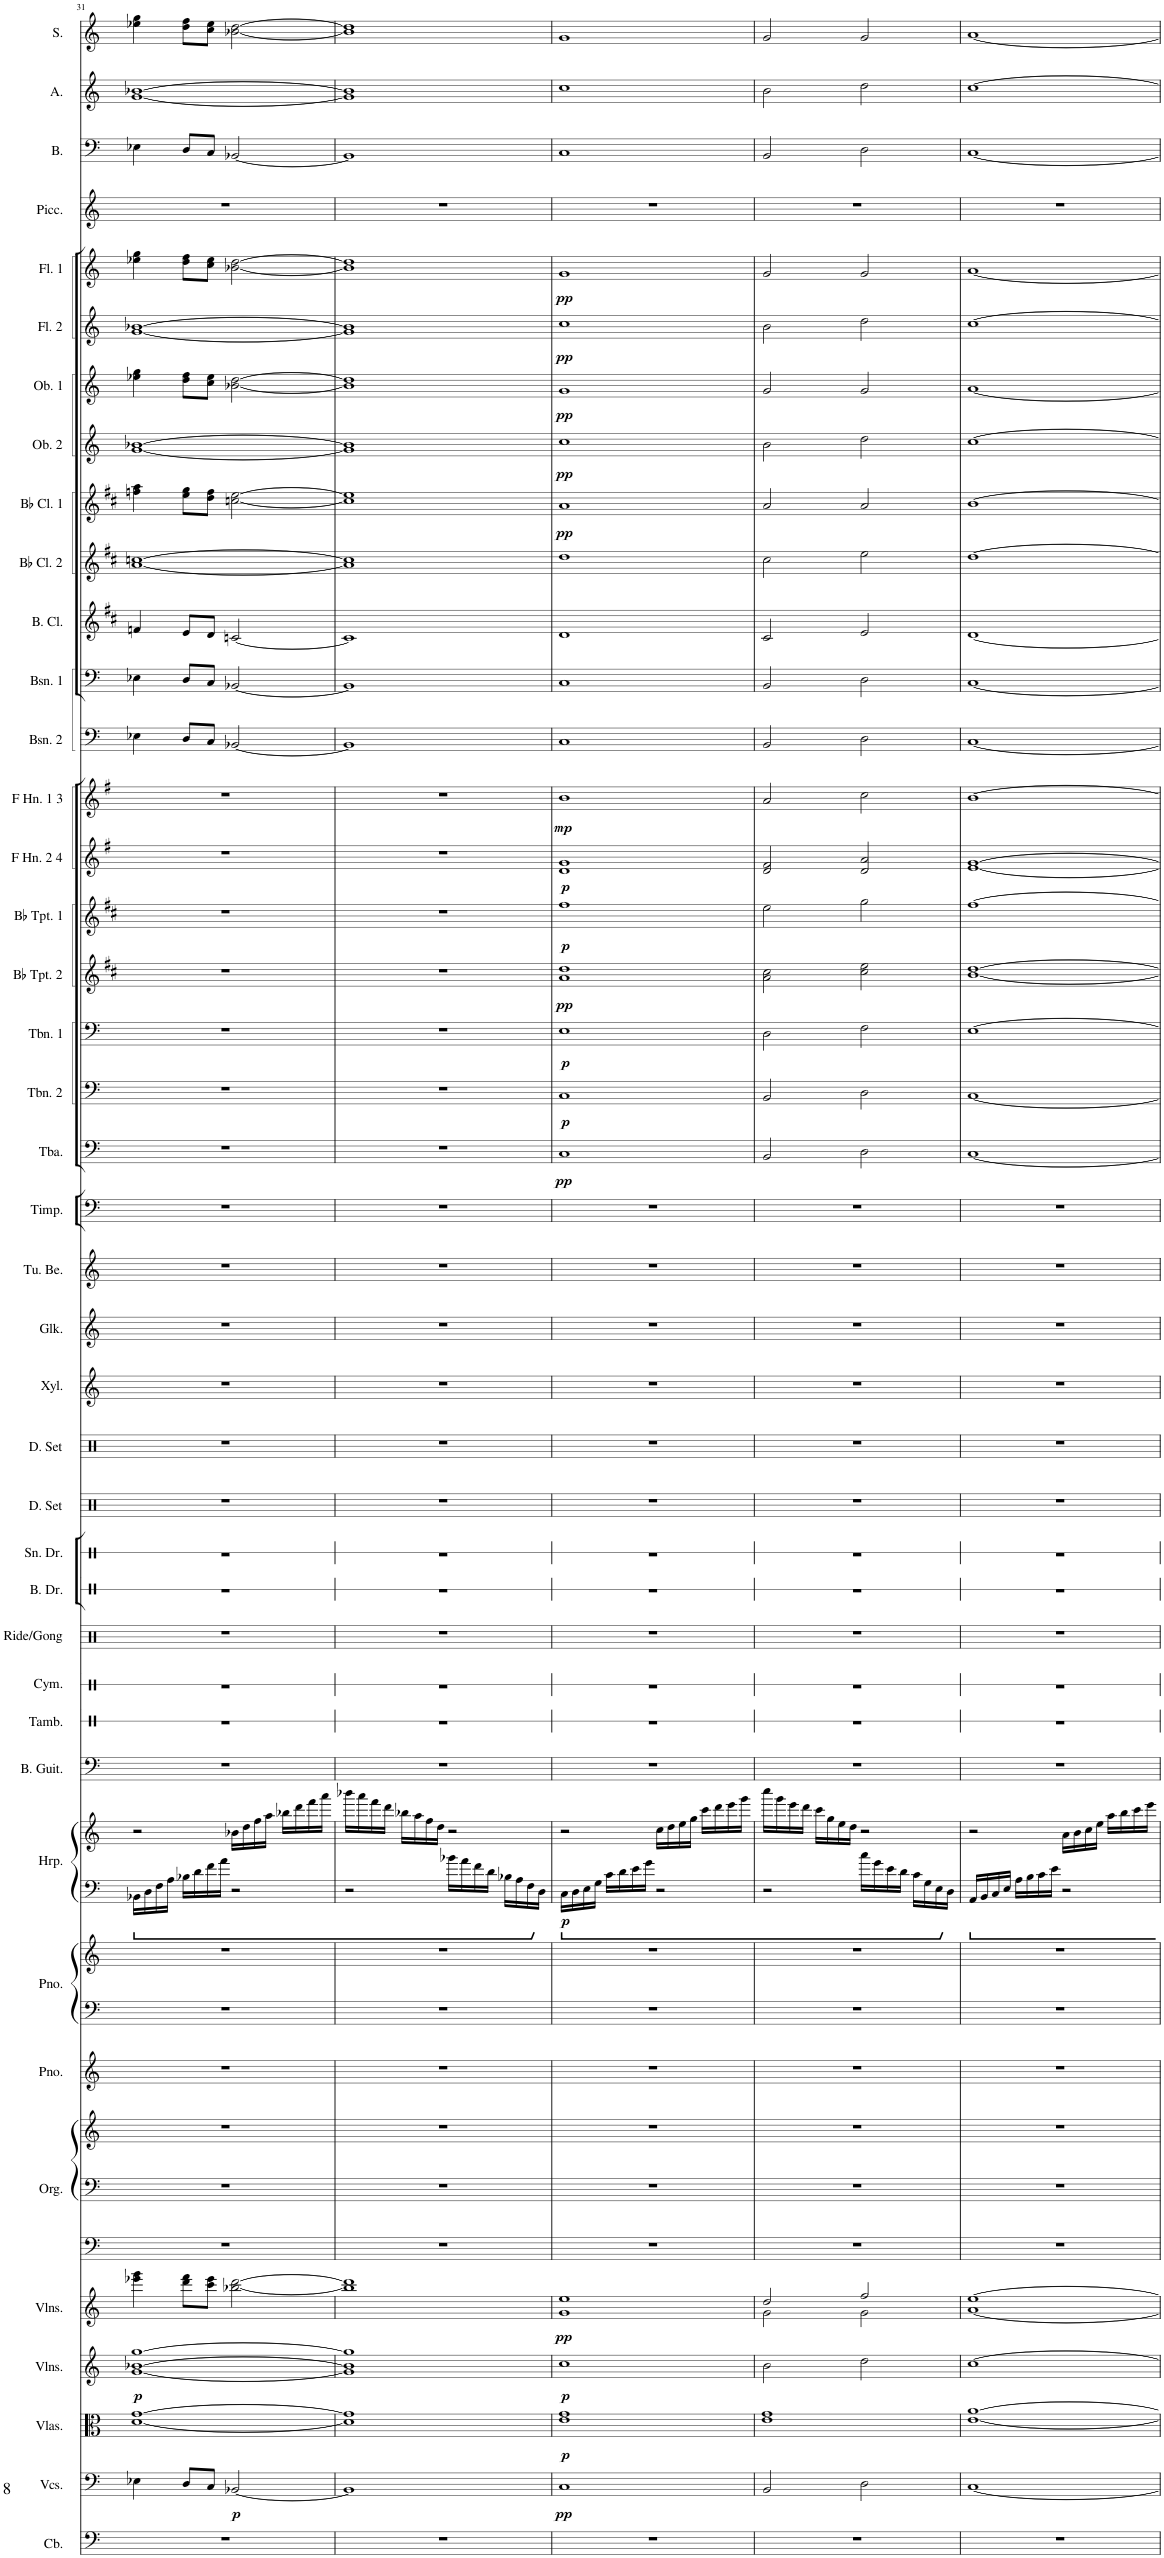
**kern	**kern	**dynam	**kern	**dynam	**kern	**dynam	**kern	**dynam	**kern	**kern	**kern	**kern	**kern	**kern	**kern	**kern	**dynam	**kern	**kern	**kern	**kern	**kern	**kern	**kern	**kern	**kern	**kern	**kern	**kern	**kern	**dynam	**kern	**dynam	**kern	**dynam	**kern	**dynam	**kern	**dynam	**kern	**dynam	**kern	**dynam	**kern	**kern	**kern	**kern	**kern	**dynam	**kern	**dynam	**kern	**dynam	**kern	**dynam	**kern	**dynam	**kern	**kern	**kern	**kern
*part41	*part40	*part40	*part39	*part39	*part38	*part38	*part37	*part37	*part36	*part36	*part36	*part35	*part34	*part34	*part33	*part33	*part33	*part32	*part31	*part30	*part29	*part28	*part27	*part26	*part25	*part24	*part23	*part22	*part21	*part20	*part20	*part19	*part19	*part18	*part18	*part17	*part17	*part16	*part16	*part15	*part15	*part14	*part14	*part13	*part12	*part11	*part10	*part9	*part9	*part8	*part8	*part7	*part7	*part6	*part6	*part5	*part5	*part4	*part3	*part2	*part1
*staff45	*staff44	*staff44	*staff43	*staff43	*staff42	*staff42	*staff41	*staff41	*staff40	*staff39	*staff38	*staff37	*staff36	*staff35	*staff34	*staff33	*staff33/34	*staff32	*staff31	*staff30	*staff29	*staff28	*staff27	*staff26	*staff25	*staff24	*staff23	*staff22	*staff21	*staff20	*staff20	*staff19	*staff19	*staff18	*staff18	*staff17	*staff17	*staff16	*staff16	*staff15	*staff15	*staff14	*staff14	*staff13	*staff12	*staff11	*staff10	*staff9	*staff9	*staff8	*staff8	*staff7	*staff7	*staff6	*staff6	*staff5	*staff5	*staff4	*staff3	*staff2	*staff1
*I"Contrabass	*I"Violoncellos	*	*I"Violas	*	*I"Violins	*	*I"Violins	*	*I"Organ	*	*	*I"Piano	*I"Piano	*	*I"Harp	*	*	*I"Bass Guitar	*I"Tambourine	*I"Cymbal	*I"Ride Cymbal/Gong	*I"Bass Drum	*I"Snare Drum	*I"Drumset	*I"Drumset	*I"Xylophone	*I"Glockenspiel	*I"Tubular Bells	*I"Timpani	*I"Tuba	*	*I"Trombone 2	*	*I"Trombone 1	*	*I"Bb Trumpet 2	*	*I"Bb Trumpet 1	*	*I"F Horn 2 &amp; 4	*	*I"F Horn 1 &amp; 3	*	*I"Bassoon 2	*I"Bassoon 1	*I"Bass Clarinet	*I"Bb Clarinet 2	*I"Bb Clarinet 1	*	*I"Oboe 2	*	*I"Oboe 1	*	*I"Flute 2	*	*I"Flute 1	*	*I"Piccolo	*I"Bass	*I"Alto	*I"Soprano
*I'Cb.	*I'Vcs.	*	*I'Vlas.	*	*I'Vlns.	*	*I'Vlns.	*	*I'Org.	*	*	*I'Pno.	*I'Pno.	*	*I'Hrp.	*	*	*I'B. Guit.	*I'Tamb.	*I'Cym.	*I'Ride/Gong	*I'B. Dr.	*I'Sn. Dr.	*I'D. Set	*I'D. Set	*I'Xyl.	*I'Glk.	*I'Tu. Be.	*I'Timp.	*I'Tba.	*	*I'Tbn. 2	*	*I'Tbn. 1	*	*I'Bb Tpt. 2	*	*I'Bb Tpt. 1	*	*I'F Hn. 2 4	*	*I'F Hn. 1 3	*	*I'Bsn. 2	*I'Bsn. 1	*I'B. Cl.	*I'Bb Cl. 2	*I'Bb Cl. 1	*	*I'Ob. 2	*	*I'Ob. 1	*	*I'Fl. 2	*	*I'Fl. 1	*	*I'Picc.	*I'B.	*I'A.	*I'S.
!!LO:PB:g=z
*clefF4	*clefF4	*	*clefC3	*	*clefG2	*	*clefG2	*	*clefF4	*clefF4	*clefG2	*clefG2	*clefF4	*clefG2	*clefF4	*clefG2	*	*clefF4	*clefX	*clefX	*clefX	*clefX	*clefX	*clefX	*clefX	*clefG2	*clefG2	*clefG2	*clefF4	*clefF4	*	*clefF4	*	*clefF4	*	*clefG2	*	*clefG2	*	*clefG2	*	*clefG2	*	*clefF4	*clefF4	*clefG2	*clefG2	*clefG2	*	*clefG2	*	*clefG2	*	*clefG2	*	*clefG2	*	*clefG2	*clefF4	*clefG2	*clefG2
*Trd7c12	*	*	*	*	*	*	*	*	*	*	*	*	*	*	*	*	*	*Trd7c12	*	*	*	*	*	*	*	*Trd-7c-12	*Trd-14c-24	*	*	*	*	*	*	*	*	*Trd1c2	*	*Trd1c2	*	*Trd4c7	*	*Trd4c7	*	*	*	*Trd8c14	*Trd1c2	*Trd1c2	*	*	*	*	*	*	*	*	*	*Trd-7c-12	*	*	*
*k[]	*k[]	*	*k[]	*	*k[]	*	*k[]	*	*k[]	*k[]	*k[]	*k[]	*k[]	*k[]	*k[]	*k[]	*	*k[]	*k[]	*k[]	*k[]	*k[]	*k[]	*k[]	*k[]	*k[]	*k[]	*k[]	*k[]	*k[]	*	*k[]	*	*k[]	*	*k[f#c#]	*	*k[f#c#]	*	*k[f#]	*	*k[f#]	*	*k[]	*k[]	*k[f#c#]	*k[f#c#]	*k[f#c#]	*	*k[]	*	*k[]	*	*k[]	*	*k[]	*	*k[]	*k[]	*k[]	*k[]
*M4/4	*M4/4	*	*M4/4	*	*M4/4	*	*M4/4	*	*M4/4	*M4/4	*M4/4	*M4/4	*M4/4	*M4/4	*M4/4	*M4/4	*	*M4/4	*M4/4	*M4/4	*M4/4	*M4/4	*M4/4	*M4/4	*M4/4	*M4/4	*M4/4	*M4/4	*M4/4	*M4/4	*	*M4/4	*	*M4/4	*	*M4/4	*	*M4/4	*	*M4/4	*	*M4/4	*	*M4/4	*M4/4	*M4/4	*M4/4	*M4/4	*	*M4/4	*	*M4/4	*	*M4/4	*	*M4/4	*	*M4/4	*M4/4	*M4/4	*M4/4
=31	=31	=31	=31	=31	=31	=31	=31	=31	=31	=31	=31	=31	=31	=31	=31	=31	=31	=31	=31	=31	=31	=31	=31	=31	=31	=31	=31	=31	=31	=31	=31	=31	=31	=31	=31	=31	=31	=31	=31	=31	=31	=31	=31	=31	=31	=31	=31	=31	=31	=31	=31	=31	=31	=31	=31	=31	=31	=31	=31	=31	=31
!	!	!	!	!	!	!LO:DY:b	!	!	!	!	!	!	!	!	!	!	!	!	!	!	!	!	!	!	!	!	!	!	!	!	!	!	!	!	!	!	!	!	!	!	!	!	!	!	!	!	!	!	!	!	!	!	!	!	!	!	!	!	!	!	!
1r	4E-X\	.	[1d [1g	.	[1g [1b-X [1gg	p	4eee-X\ 4ggg\	.	1r	1r	1r	1r	1r	1r	16BB-X\LL	2r	.	1r	1r	1r	1r	1r	1r	1r	1r	1r	1r	1r	1r	1r	.	1r	.	1r	.	1r	.	1r	.	1r	.	1r	.	4E-X\	4E-X\	4fn/	[1a [1ccn	4ffn\ 4aa\	.	[1g [1b-X	.	4ee-X\ 4gg\	.	[1g [1b-X	.	4ee-X\ 4gg\	.	1r	4E-X\	[1g [1b-X	4ee-X\ 4gg\
.	.	.	.	.	.	.	.	.	.	.	.	.	.	.	16D\	.	.	.	.	.	.	.	.	.	.	.	.	.	.	.	.	.	.	.	.	.	.	.	.	.	.	.	.	.	.	.	.	.	.	.	.	.	.	.	.	.	.	.	.	.	.
.	.	.	.	.	.	.	.	.	.	.	.	.	.	.	16F\	.	.	.	.	.	.	.	.	.	.	.	.	.	.	.	.	.	.	.	.	.	.	.	.	.	.	.	.	.	.	.	.	.	.	.	.	.	.	.	.	.	.	.	.	.	.
.	.	.	.	.	.	.	.	.	.	.	.	.	.	.	16A\JJ	.	.	.	.	.	.	.	.	.	.	.	.	.	.	.	.	.	.	.	.	.	.	.	.	.	.	.	.	.	.	.	.	.	.	.	.	.	.	.	.	.	.	.	.	.	.
.	8D/L	.	.	.	.	.	8ddd\ 8fff\L	.	.	.	.	.	.	.	16B-X\LL	.	.	.	.	.	.	.	.	.	.	.	.	.	.	.	.	.	.	.	.	.	.	.	.	.	.	.	.	8D/L	8D/L	8e/L	.	8ee\ 8gg\L	.	.	.	8dd\ 8ff\L	.	.	.	8dd\ 8ff\L	.	.	8D/L	.	8dd\ 8ff\L
.	.	.	.	.	.	.	.	.	.	.	.	.	.	.	16d\	.	.	.	.	.	.	.	.	.	.	.	.	.	.	.	.	.	.	.	.	.	.	.	.	.	.	.	.	.	.	.	.	.	.	.	.	.	.	.	.	.	.	.	.	.	.
.	8C/J	.	.	.	.	.	8ccc\ 8eee-\J	.	.	.	.	.	.	.	16f\	.	.	.	.	.	.	.	.	.	.	.	.	.	.	.	.	.	.	.	.	.	.	.	.	.	.	.	.	8C/J	8C/J	8d/J	.	8dd\ 8ff\J	.	.	.	8cc\ 8ee-\J	.	.	.	8cc\ 8ee-\J	.	.	8C/J	.	8cc\ 8ee-\J
.	.	.	.	.	.	.	.	.	.	.	.	.	.	.	16a\JJ	.	.	.	.	.	.	.	.	.	.	.	.	.	.	.	.	.	.	.	.	.	.	.	.	.	.	.	.	.	.	.	.	.	.	.	.	.	.	.	.	.	.	.	.	.	.
!	!	!LO:DY:b	!	!	!	!	!	!	!	!	!	!	!	!	!	!	!	!	!	!	!	!	!	!	!	!	!	!	!	!	!	!	!	!	!	!	!	!	!	!	!	!	!	!	!	!	!	!	!	!	!	!	!	!	!	!	!	!	!	!	!
.	[2BB-X/	p	.	.	.	.	[2bb-X\ [2ddd\	.	.	.	.	.	.	.	2r	16b-X\LL	.	.	.	.	.	.	.	.	.	.	.	.	.	.	.	.	.	.	.	.	.	.	.	.	.	.	.	[2BB-X/	[2BB-X/	[2cn/	.	[2ccn\ [2ee\	.	.	.	[2b-X\ [2dd\	.	.	.	[2b-X\ [2dd\	.	.	[2BB-X/	.	[2b-X\ [2dd\
.	.	.	.	.	.	.	.	.	.	.	.	.	.	.	.	16dd\	.	.	.	.	.	.	.	.	.	.	.	.	.	.	.	.	.	.	.	.	.	.	.	.	.	.	.	.	.	.	.	.	.	.	.	.	.	.	.	.	.	.	.	.	.
.	.	.	.	.	.	.	.	.	.	.	.	.	.	.	.	16ff\	.	.	.	.	.	.	.	.	.	.	.	.	.	.	.	.	.	.	.	.	.	.	.	.	.	.	.	.	.	.	.	.	.	.	.	.	.	.	.	.	.	.	.	.	.
.	.	.	.	.	.	.	.	.	.	.	.	.	.	.	.	16aa\JJ	.	.	.	.	.	.	.	.	.	.	.	.	.	.	.	.	.	.	.	.	.	.	.	.	.	.	.	.	.	.	.	.	.	.	.	.	.	.	.	.	.	.	.	.	.
.	.	.	.	.	.	.	.	.	.	.	.	.	.	.	.	16bb-X\LL	.	.	.	.	.	.	.	.	.	.	.	.	.	.	.	.	.	.	.	.	.	.	.	.	.	.	.	.	.	.	.	.	.	.	.	.	.	.	.	.	.	.	.	.	.
.	.	.	.	.	.	.	.	.	.	.	.	.	.	.	.	16ddd\	.	.	.	.	.	.	.	.	.	.	.	.	.	.	.	.	.	.	.	.	.	.	.	.	.	.	.	.	.	.	.	.	.	.	.	.	.	.	.	.	.	.	.	.	.
.	.	.	.	.	.	.	.	.	.	.	.	.	.	.	.	16fff\	.	.	.	.	.	.	.	.	.	.	.	.	.	.	.	.	.	.	.	.	.	.	.	.	.	.	.	.	.	.	.	.	.	.	.	.	.	.	.	.	.	.	.	.	.
.	.	.	.	.	.	.	.	.	.	.	.	.	.	.	.	16aaa\JJ	.	.	.	.	.	.	.	.	.	.	.	.	.	.	.	.	.	.	.	.	.	.	.	.	.	.	.	.	.	.	.	.	.	.	.	.	.	.	.	.	.	.	.	.	.
=32	=32	=32	=32	=32	=32	=32	=32	=32	=32	=32	=32	=32	=32	=32	=32	=32	=32	=32	=32	=32	=32	=32	=32	=32	=32	=32	=32	=32	=32	=32	=32	=32	=32	=32	=32	=32	=32	=32	=32	=32	=32	=32	=32	=32	=32	=32	=32	=32	=32	=32	=32	=32	=32	=32	=32	=32	=32	=32	=32	=32	=32
1r	1BB-]	.	1d] 1g]	.	1g] 1b-] 1gg]	.	1bb-] 1ddd]	.	1r	1r	1r	1r	1r	1r	2r	16bbb-X\LL	.	1r	1r	1r	1r	1r	1r	1r	1r	1r	1r	1r	1r	1r	.	1r	.	1r	.	1r	.	1r	.	1r	.	1r	.	1BB-]	1BB-]	1c]	1a] 1cc]	1cc] 1ee]	.	1g] 1b-]	.	1b-] 1dd]	.	1g] 1b-]	.	1b-] 1dd]	.	1r	1BB-]	1g] 1b-]	1b-] 1dd]
.	.	.	.	.	.	.	.	.	.	.	.	.	.	.	.	16aaa\	.	.	.	.	.	.	.	.	.	.	.	.	.	.	.	.	.	.	.	.	.	.	.	.	.	.	.	.	.	.	.	.	.	.	.	.	.	.	.	.	.	.	.	.	.
.	.	.	.	.	.	.	.	.	.	.	.	.	.	.	.	16fff\	.	.	.	.	.	.	.	.	.	.	.	.	.	.	.	.	.	.	.	.	.	.	.	.	.	.	.	.	.	.	.	.	.	.	.	.	.	.	.	.	.	.	.	.	.
.	.	.	.	.	.	.	.	.	.	.	.	.	.	.	.	16ddd\JJ	.	.	.	.	.	.	.	.	.	.	.	.	.	.	.	.	.	.	.	.	.	.	.	.	.	.	.	.	.	.	.	.	.	.	.	.	.	.	.	.	.	.	.	.	.
.	.	.	.	.	.	.	.	.	.	.	.	.	.	.	.	16bb-X\LL	.	.	.	.	.	.	.	.	.	.	.	.	.	.	.	.	.	.	.	.	.	.	.	.	.	.	.	.	.	.	.	.	.	.	.	.	.	.	.	.	.	.	.	.	.
.	.	.	.	.	.	.	.	.	.	.	.	.	.	.	.	16aa\	.	.	.	.	.	.	.	.	.	.	.	.	.	.	.	.	.	.	.	.	.	.	.	.	.	.	.	.	.	.	.	.	.	.	.	.	.	.	.	.	.	.	.	.	.
.	.	.	.	.	.	.	.	.	.	.	.	.	.	.	.	16ff\	.	.	.	.	.	.	.	.	.	.	.	.	.	.	.	.	.	.	.	.	.	.	.	.	.	.	.	.	.	.	.	.	.	.	.	.	.	.	.	.	.	.	.	.	.
.	.	.	.	.	.	.	.	.	.	.	.	.	.	.	.	16dd\JJ	.	.	.	.	.	.	.	.	.	.	.	.	.	.	.	.	.	.	.	.	.	.	.	.	.	.	.	.	.	.	.	.	.	.	.	.	.	.	.	.	.	.	.	.	.
.	.	.	.	.	.	.	.	.	.	.	.	.	.	.	16b-X\LL	2r	.	.	.	.	.	.	.	.	.	.	.	.	.	.	.	.	.	.	.	.	.	.	.	.	.	.	.	.	.	.	.	.	.	.	.	.	.	.	.	.	.	.	.	.	.
.	.	.	.	.	.	.	.	.	.	.	.	.	.	.	16a\	.	.	.	.	.	.	.	.	.	.	.	.	.	.	.	.	.	.	.	.	.	.	.	.	.	.	.	.	.	.	.	.	.	.	.	.	.	.	.	.	.	.	.	.	.	.
.	.	.	.	.	.	.	.	.	.	.	.	.	.	.	16f\	.	.	.	.	.	.	.	.	.	.	.	.	.	.	.	.	.	.	.	.	.	.	.	.	.	.	.	.	.	.	.	.	.	.	.	.	.	.	.	.	.	.	.	.	.	.
.	.	.	.	.	.	.	.	.	.	.	.	.	.	.	16d\JJ	.	.	.	.	.	.	.	.	.	.	.	.	.	.	.	.	.	.	.	.	.	.	.	.	.	.	.	.	.	.	.	.	.	.	.	.	.	.	.	.	.	.	.	.	.	.
.	.	.	.	.	.	.	.	.	.	.	.	.	.	.	16B-X\LL	.	.	.	.	.	.	.	.	.	.	.	.	.	.	.	.	.	.	.	.	.	.	.	.	.	.	.	.	.	.	.	.	.	.	.	.	.	.	.	.	.	.	.	.	.	.
.	.	.	.	.	.	.	.	.	.	.	.	.	.	.	16A\	.	.	.	.	.	.	.	.	.	.	.	.	.	.	.	.	.	.	.	.	.	.	.	.	.	.	.	.	.	.	.	.	.	.	.	.	.	.	.	.	.	.	.	.	.	.
.	.	.	.	.	.	.	.	.	.	.	.	.	.	.	16F\	.	.	.	.	.	.	.	.	.	.	.	.	.	.	.	.	.	.	.	.	.	.	.	.	.	.	.	.	.	.	.	.	.	.	.	.	.	.	.	.	.	.	.	.	.	.
.	.	.	.	.	.	.	.	.	.	.	.	.	.	.	16D\JJ	.	.	.	.	.	.	.	.	.	.	.	.	.	.	.	.	.	.	.	.	.	.	.	.	.	.	.	.	.	.	.	.	.	.	.	.	.	.	.	.	.	.	.	.	.	.
=33	=33	=33	=33	=33	=33	=33	=33	=33	=33	=33	=33	=33	=33	=33	=33	=33	=33	=33	=33	=33	=33	=33	=33	=33	=33	=33	=33	=33	=33	=33	=33	=33	=33	=33	=33	=33	=33	=33	=33	=33	=33	=33	=33	=33	=33	=33	=33	=33	=33	=33	=33	=33	=33	=33	=33	=33	=33	=33	=33	=33	=33
*	*	*	*	*	*	*	*^	*	*	*	*	*	*	*	*	*	*	*	*	*	*	*	*	*	*	*	*	*	*	*	*	*	*	*	*	*	*	*	*	*	*	*	*	*	*	*	*	*	*	*	*	*	*	*	*	*	*	*	*	*	*
!	!	!LO:DY:b	!	!LO:DY:b	!	!LO:DY:b	!	!	!LO:DY:b	!	!	!	!	!	!	!	!	!LO:DY:b=2	!	!	!	!	!	!	!	!	!	!	!	!	!	!LO:DY:b	!	!LO:DY:b	!	!LO:DY:b	!	!LO:DY:b	!	!LO:DY:b	!	!LO:DY:b	!	!LO:DY:b	!	!	!	!	!	!LO:DY:b	!	!LO:DY:b	!	!LO:DY:b	!	!LO:DY:b	!	!LO:DY:b	!	!	!	!
1r	1C	pp	1e 1g	p	1cc	p	1ee	1g	pp	1r	1r	1r	1r	1r	1r	16C\LL	2r	p	1r	1r	1r	1r	1r	1r	1r	1r	1r	1r	1r	1r	1C	pp	1C	p	1E	p	1a 1dd	pp	1ff#	p	1d 1g	p	1b	mp	1C	1C	1d	1dd	1a	pp	1cc	pp	1g	pp	1cc	pp	1g	pp	1r	1C	1cc	1g
.	.	.	.	.	.	.	.	.	.	.	.	.	.	.	.	16D\	.	.	.	.	.	.	.	.	.	.	.	.	.	.	.	.	.	.	.	.	.	.	.	.	.	.	.	.	.	.	.	.	.	.	.	.	.	.	.	.	.	.	.	.	.	.
.	.	.	.	.	.	.	.	.	.	.	.	.	.	.	.	16E\	.	.	.	.	.	.	.	.	.	.	.	.	.	.	.	.	.	.	.	.	.	.	.	.	.	.	.	.	.	.	.	.	.	.	.	.	.	.	.	.	.	.	.	.	.	.
.	.	.	.	.	.	.	.	.	.	.	.	.	.	.	.	16G\JJ	.	.	.	.	.	.	.	.	.	.	.	.	.	.	.	.	.	.	.	.	.	.	.	.	.	.	.	.	.	.	.	.	.	.	.	.	.	.	.	.	.	.	.	.	.	.
.	.	.	.	.	.	.	.	.	.	.	.	.	.	.	.	16c\LL	.	.	.	.	.	.	.	.	.	.	.	.	.	.	.	.	.	.	.	.	.	.	.	.	.	.	.	.	.	.	.	.	.	.	.	.	.	.	.	.	.	.	.	.	.	.
.	.	.	.	.	.	.	.	.	.	.	.	.	.	.	.	16d\	.	.	.	.	.	.	.	.	.	.	.	.	.	.	.	.	.	.	.	.	.	.	.	.	.	.	.	.	.	.	.	.	.	.	.	.	.	.	.	.	.	.	.	.	.	.
.	.	.	.	.	.	.	.	.	.	.	.	.	.	.	.	16e\	.	.	.	.	.	.	.	.	.	.	.	.	.	.	.	.	.	.	.	.	.	.	.	.	.	.	.	.	.	.	.	.	.	.	.	.	.	.	.	.	.	.	.	.	.	.
.	.	.	.	.	.	.	.	.	.	.	.	.	.	.	.	16g\JJ	.	.	.	.	.	.	.	.	.	.	.	.	.	.	.	.	.	.	.	.	.	.	.	.	.	.	.	.	.	.	.	.	.	.	.	.	.	.	.	.	.	.	.	.	.	.
.	.	.	.	.	.	.	.	.	.	.	.	.	.	.	.	2r	16cc\LL	.	.	.	.	.	.	.	.	.	.	.	.	.	.	.	.	.	.	.	.	.	.	.	.	.	.	.	.	.	.	.	.	.	.	.	.	.	.	.	.	.	.	.	.	.
.	.	.	.	.	.	.	.	.	.	.	.	.	.	.	.	.	16dd\	.	.	.	.	.	.	.	.	.	.	.	.	.	.	.	.	.	.	.	.	.	.	.	.	.	.	.	.	.	.	.	.	.	.	.	.	.	.	.	.	.	.	.	.	.
.	.	.	.	.	.	.	.	.	.	.	.	.	.	.	.	.	16ee\	.	.	.	.	.	.	.	.	.	.	.	.	.	.	.	.	.	.	.	.	.	.	.	.	.	.	.	.	.	.	.	.	.	.	.	.	.	.	.	.	.	.	.	.	.
.	.	.	.	.	.	.	.	.	.	.	.	.	.	.	.	.	16gg\JJ	.	.	.	.	.	.	.	.	.	.	.	.	.	.	.	.	.	.	.	.	.	.	.	.	.	.	.	.	.	.	.	.	.	.	.	.	.	.	.	.	.	.	.	.	.
.	.	.	.	.	.	.	.	.	.	.	.	.	.	.	.	.	16ccc\LL	.	.	.	.	.	.	.	.	.	.	.	.	.	.	.	.	.	.	.	.	.	.	.	.	.	.	.	.	.	.	.	.	.	.	.	.	.	.	.	.	.	.	.	.	.
.	.	.	.	.	.	.	.	.	.	.	.	.	.	.	.	.	16ddd\	.	.	.	.	.	.	.	.	.	.	.	.	.	.	.	.	.	.	.	.	.	.	.	.	.	.	.	.	.	.	.	.	.	.	.	.	.	.	.	.	.	.	.	.	.
.	.	.	.	.	.	.	.	.	.	.	.	.	.	.	.	.	16eee\	.	.	.	.	.	.	.	.	.	.	.	.	.	.	.	.	.	.	.	.	.	.	.	.	.	.	.	.	.	.	.	.	.	.	.	.	.	.	.	.	.	.	.	.	.
.	.	.	.	.	.	.	.	.	.	.	.	.	.	.	.	.	16ggg\JJ	.	.	.	.	.	.	.	.	.	.	.	.	.	.	.	.	.	.	.	.	.	.	.	.	.	.	.	.	.	.	.	.	.	.	.	.	.	.	.	.	.	.	.	.	.
=34	=34	=34	=34	=34	=34	=34	=34	=34	=34	=34	=34	=34	=34	=34	=34	=34	=34	=34	=34	=34	=34	=34	=34	=34	=34	=34	=34	=34	=34	=34	=34	=34	=34	=34	=34	=34	=34	=34	=34	=34	=34	=34	=34	=34	=34	=34	=34	=34	=34	=34	=34	=34	=34	=34	=34	=34	=34	=34	=34	=34	=34	=34
1r	2BB/	.	1e 1g	.	2b\	.	2dd/	2g\	.	1r	1r	1r	1r	1r	1r	2r	16cccc\LL	.	1r	1r	1r	1r	1r	1r	1r	1r	1r	1r	1r	1r	2BB/	.	2BB/	.	2D\	.	2a\ 2cc#\	.	2ee\	.	2d/ 2f#/	.	2a/	.	2BB/	2BB/	2c#/	2cc#\	2a/	.	2b\	.	2g/	.	2b\	.	2g/	.	1r	2BB/	2b\	2g/
.	.	.	.	.	.	.	.	.	.	.	.	.	.	.	.	.	16ggg\	.	.	.	.	.	.	.	.	.	.	.	.	.	.	.	.	.	.	.	.	.	.	.	.	.	.	.	.	.	.	.	.	.	.	.	.	.	.	.	.	.	.	.	.	.
.	.	.	.	.	.	.	.	.	.	.	.	.	.	.	.	.	16eee\	.	.	.	.	.	.	.	.	.	.	.	.	.	.	.	.	.	.	.	.	.	.	.	.	.	.	.	.	.	.	.	.	.	.	.	.	.	.	.	.	.	.	.	.	.
.	.	.	.	.	.	.	.	.	.	.	.	.	.	.	.	.	16ddd\JJ	.	.	.	.	.	.	.	.	.	.	.	.	.	.	.	.	.	.	.	.	.	.	.	.	.	.	.	.	.	.	.	.	.	.	.	.	.	.	.	.	.	.	.	.	.
.	.	.	.	.	.	.	.	.	.	.	.	.	.	.	.	.	16ccc\LL	.	.	.	.	.	.	.	.	.	.	.	.	.	.	.	.	.	.	.	.	.	.	.	.	.	.	.	.	.	.	.	.	.	.	.	.	.	.	.	.	.	.	.	.	.
.	.	.	.	.	.	.	.	.	.	.	.	.	.	.	.	.	16gg\	.	.	.	.	.	.	.	.	.	.	.	.	.	.	.	.	.	.	.	.	.	.	.	.	.	.	.	.	.	.	.	.	.	.	.	.	.	.	.	.	.	.	.	.	.
.	.	.	.	.	.	.	.	.	.	.	.	.	.	.	.	.	16ee\	.	.	.	.	.	.	.	.	.	.	.	.	.	.	.	.	.	.	.	.	.	.	.	.	.	.	.	.	.	.	.	.	.	.	.	.	.	.	.	.	.	.	.	.	.
.	.	.	.	.	.	.	.	.	.	.	.	.	.	.	.	.	16dd\JJ	.	.	.	.	.	.	.	.	.	.	.	.	.	.	.	.	.	.	.	.	.	.	.	.	.	.	.	.	.	.	.	.	.	.	.	.	.	.	.	.	.	.	.	.	.
.	2D\	.	.	.	2dd\	.	2ff/	2g\	.	.	.	.	.	.	.	16cc\LL	2r	.	.	.	.	.	.	.	.	.	.	.	.	.	2D\	.	2D\	.	2F\	.	2cc#\ 2ee\	.	2gg\	.	2d/ 2a/	.	2cc\	.	2D\	2D\	2e/	2ee\	2a/	.	2dd\	.	2g/	.	2dd\	.	2g/	.	.	2D\	2dd\	2g/
.	.	.	.	.	.	.	.	.	.	.	.	.	.	.	.	16g\	.	.	.	.	.	.	.	.	.	.	.	.	.	.	.	.	.	.	.	.	.	.	.	.	.	.	.	.	.	.	.	.	.	.	.	.	.	.	.	.	.	.	.	.	.	.
.	.	.	.	.	.	.	.	.	.	.	.	.	.	.	.	16e\	.	.	.	.	.	.	.	.	.	.	.	.	.	.	.	.	.	.	.	.	.	.	.	.	.	.	.	.	.	.	.	.	.	.	.	.	.	.	.	.	.	.	.	.	.	.
.	.	.	.	.	.	.	.	.	.	.	.	.	.	.	.	16d\JJ	.	.	.	.	.	.	.	.	.	.	.	.	.	.	.	.	.	.	.	.	.	.	.	.	.	.	.	.	.	.	.	.	.	.	.	.	.	.	.	.	.	.	.	.	.	.
.	.	.	.	.	.	.	.	.	.	.	.	.	.	.	.	16c\LL	.	.	.	.	.	.	.	.	.	.	.	.	.	.	.	.	.	.	.	.	.	.	.	.	.	.	.	.	.	.	.	.	.	.	.	.	.	.	.	.	.	.	.	.	.	.
.	.	.	.	.	.	.	.	.	.	.	.	.	.	.	.	16G\	.	.	.	.	.	.	.	.	.	.	.	.	.	.	.	.	.	.	.	.	.	.	.	.	.	.	.	.	.	.	.	.	.	.	.	.	.	.	.	.	.	.	.	.	.	.
.	.	.	.	.	.	.	.	.	.	.	.	.	.	.	.	16E\	.	.	.	.	.	.	.	.	.	.	.	.	.	.	.	.	.	.	.	.	.	.	.	.	.	.	.	.	.	.	.	.	.	.	.	.	.	.	.	.	.	.	.	.	.	.
.	.	.	.	.	.	.	.	.	.	.	.	.	.	.	.	16D\JJ	.	.	.	.	.	.	.	.	.	.	.	.	.	.	.	.	.	.	.	.	.	.	.	.	.	.	.	.	.	.	.	.	.	.	.	.	.	.	.	.	.	.	.	.	.	.
=35	=35	=35	=35	=35	=35	=35	=35	=35	=35	=35	=35	=35	=35	=35	=35	=35	=35	=35	=35	=35	=35	=35	=35	=35	=35	=35	=35	=35	=35	=35	=35	=35	=35	=35	=35	=35	=35	=35	=35	=35	=35	=35	=35	=35	=35	=35	=35	=35	=35	=35	=35	=35	=35	=35	=35	=35	=35	=35	=35	=35	=35	=35
1r	[1C	.	[1e [1a	.	[1cc	.	[1ee	[1a	.	1r	1r	1r	1r	1r	1r	16AA/LL	2r	.	1r	1r	1r	1r	1r	1r	1r	1r	1r	1r	1r	1r	[1C	.	[1C	.	[1E	.	[1b [1dd	.	[1ff#	.	[1e [1g	.	[1b	.	[1C	[1C	[1d	[1dd	[1b	.	[1cc	.	[1a	.	[1cc	.	[1a	.	1r	[1C	[1cc	[1a
.	.	.	.	.	.	.	.	.	.	.	.	.	.	.	.	16BB/	.	.	.	.	.	.	.	.	.	.	.	.	.	.	.	.	.	.	.	.	.	.	.	.	.	.	.	.	.	.	.	.	.	.	.	.	.	.	.	.	.	.	.	.	.	.
.	.	.	.	.	.	.	.	.	.	.	.	.	.	.	.	16C/	.	.	.	.	.	.	.	.	.	.	.	.	.	.	.	.	.	.	.	.	.	.	.	.	.	.	.	.	.	.	.	.	.	.	.	.	.	.	.	.	.	.	.	.	.	.
.	.	.	.	.	.	.	.	.	.	.	.	.	.	.	.	16E/JJ	.	.	.	.	.	.	.	.	.	.	.	.	.	.	.	.	.	.	.	.	.	.	.	.	.	.	.	.	.	.	.	.	.	.	.	.	.	.	.	.	.	.	.	.	.	.
.	.	.	.	.	.	.	.	.	.	.	.	.	.	.	.	16A\LL	.	.	.	.	.	.	.	.	.	.	.	.	.	.	.	.	.	.	.	.	.	.	.	.	.	.	.	.	.	.	.	.	.	.	.	.	.	.	.	.	.	.	.	.	.	.
.	.	.	.	.	.	.	.	.	.	.	.	.	.	.	.	16B\	.	.	.	.	.	.	.	.	.	.	.	.	.	.	.	.	.	.	.	.	.	.	.	.	.	.	.	.	.	.	.	.	.	.	.	.	.	.	.	.	.	.	.	.	.	.
.	.	.	.	.	.	.	.	.	.	.	.	.	.	.	.	16c\	.	.	.	.	.	.	.	.	.	.	.	.	.	.	.	.	.	.	.	.	.	.	.	.	.	.	.	.	.	.	.	.	.	.	.	.	.	.	.	.	.	.	.	.	.	.
.	.	.	.	.	.	.	.	.	.	.	.	.	.	.	.	16e\JJ	.	.	.	.	.	.	.	.	.	.	.	.	.	.	.	.	.	.	.	.	.	.	.	.	.	.	.	.	.	.	.	.	.	.	.	.	.	.	.	.	.	.	.	.	.	.
.	.	.	.	.	.	.	.	.	.	.	.	.	.	.	.	2r	16a\LL	.	.	.	.	.	.	.	.	.	.	.	.	.	.	.	.	.	.	.	.	.	.	.	.	.	.	.	.	.	.	.	.	.	.	.	.	.	.	.	.	.	.	.	.	.
.	.	.	.	.	.	.	.	.	.	.	.	.	.	.	.	.	16b\	.	.	.	.	.	.	.	.	.	.	.	.	.	.	.	.	.	.	.	.	.	.	.	.	.	.	.	.	.	.	.	.	.	.	.	.	.	.	.	.	.	.	.	.	.
.	.	.	.	.	.	.	.	.	.	.	.	.	.	.	.	.	16cc\	.	.	.	.	.	.	.	.	.	.	.	.	.	.	.	.	.	.	.	.	.	.	.	.	.	.	.	.	.	.	.	.	.	.	.	.	.	.	.	.	.	.	.	.	.
.	.	.	.	.	.	.	.	.	.	.	.	.	.	.	.	.	16ee\JJ	.	.	.	.	.	.	.	.	.	.	.	.	.	.	.	.	.	.	.	.	.	.	.	.	.	.	.	.	.	.	.	.	.	.	.	.	.	.	.	.	.	.	.	.	.
.	.	.	.	.	.	.	.	.	.	.	.	.	.	.	.	.	16aa\LL	.	.	.	.	.	.	.	.	.	.	.	.	.	.	.	.	.	.	.	.	.	.	.	.	.	.	.	.	.	.	.	.	.	.	.	.	.	.	.	.	.	.	.	.	.
.	.	.	.	.	.	.	.	.	.	.	.	.	.	.	.	.	16bb\	.	.	.	.	.	.	.	.	.	.	.	.	.	.	.	.	.	.	.	.	.	.	.	.	.	.	.	.	.	.	.	.	.	.	.	.	.	.	.	.	.	.	.	.	.
.	.	.	.	.	.	.	.	.	.	.	.	.	.	.	.	.	16ccc\	.	.	.	.	.	.	.	.	.	.	.	.	.	.	.	.	.	.	.	.	.	.	.	.	.	.	.	.	.	.	.	.	.	.	.	.	.	.	.	.	.	.	.	.	.
.	.	.	.	.	.	.	.	.	.	.	.	.	.	.	.	.	16eee\JJ	.	.	.	.	.	.	.	.	.	.	.	.	.	.	.	.	.	.	.	.	.	.	.	.	.	.	.	.	.	.	.	.	.	.	.	.	.	.	.	.	.	.	.	.	.
*	*	*	*	*	*	*	*v	*v	*	*	*	*	*	*	*	*	*	*	*	*	*	*	*	*	*	*	*	*	*	*	*	*	*	*	*	*	*	*	*	*	*	*	*	*	*	*	*	*	*	*	*	*	*	*	*	*	*	*	*	*	*	*
=	=	=	=	=	=	=	=	=	=	=	=	=	=	=	=	=	=	=	=	=	=	=	=	=	=	=	=	=	=	=	=	=	=	=	=	=	=	=	=	=	=	=	=	=	=	=	=	=	=	=	=	=	=	=	=	=	=	=	=	=	=
*-	*-	*-	*-	*-	*-	*-	*-	*-	*-	*-	*-	*-	*-	*-	*-	*-	*-	*-	*-	*-	*-	*-	*-	*-	*-	*-	*-	*-	*-	*-	*-	*-	*-	*-	*-	*-	*-	*-	*-	*-	*-	*-	*-	*-	*-	*-	*-	*-	*-	*-	*-	*-	*-	*-	*-	*-	*-	*-	*-	*-	*-
